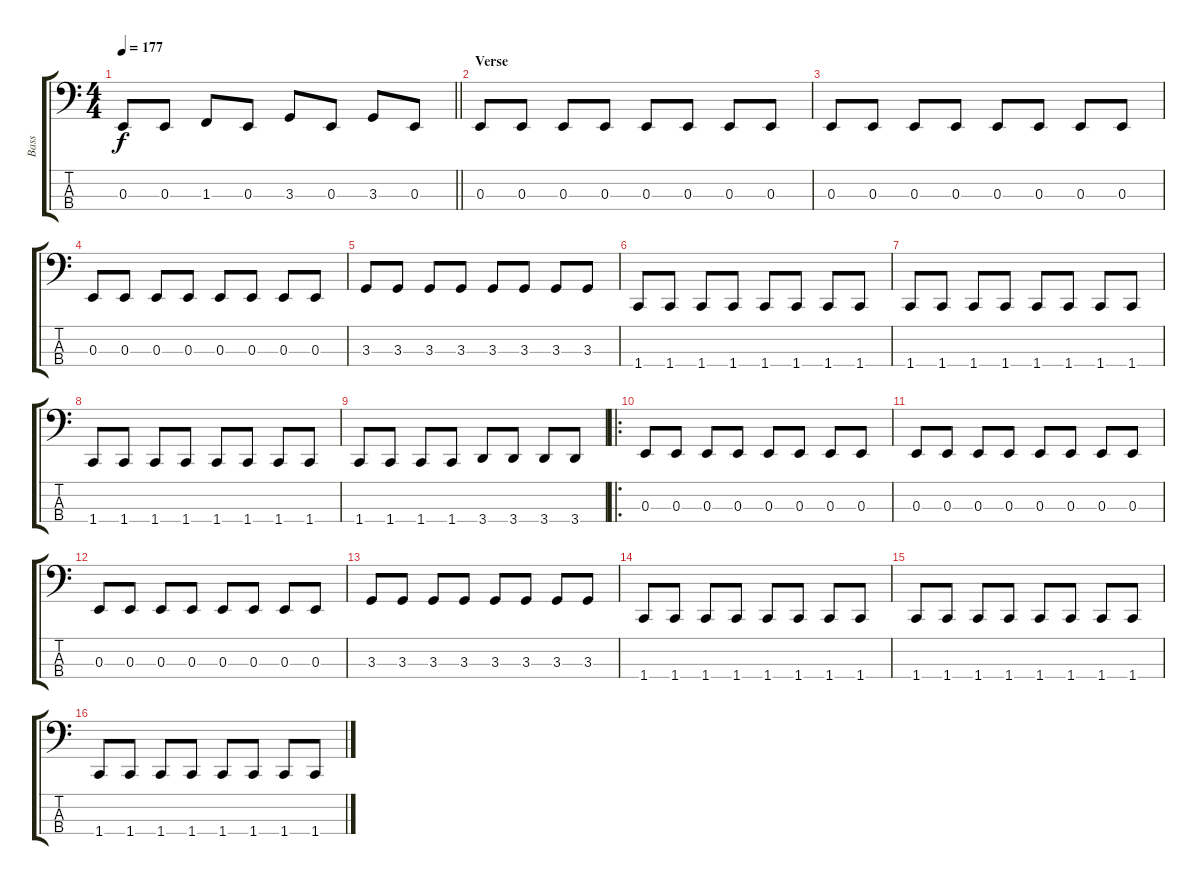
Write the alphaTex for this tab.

\track ("Bass" "Bass") {instrument electricbassfinger}
\staff {score tabs}
\tuning (D2 A1 E1 B0) {hide}
\ts (4 4)
\tempo 177
\clef f4
\barLineRight lightlight
\ks c
0.3.8{dy f} 0.3.8 1.3.8 0.3.8 3.3.8 0.3.8 3.3.8 0.3.8 |
\section ("" "Verse")
0.3.8 0.3.8 0.3.8 0.3.8 0.3.8 0.3.8 0.3.8 0.3.8 |
0.3.8 0.3.8 0.3.8 0.3.8 0.3.8 0.3.8 0.3.8 0.3.8 |
0.3.8 0.3.8 0.3.8 0.3.8 0.3.8 0.3.8 0.3.8 0.3.8 |
3.3.8 3.3.8 3.3.8 3.3.8 3.3.8 3.3.8 3.3.8 3.3.8 |
1.4.8 1.4.8 1.4.8 1.4.8 1.4.8 1.4.8 1.4.8 1.4.8 |
1.4.8 1.4.8 1.4.8 1.4.8 1.4.8 1.4.8 1.4.8 1.4.8 |
1.4.8 1.4.8 1.4.8 1.4.8 1.4.8 1.4.8 1.4.8 1.4.8 |
1.4.8 1.4.8 1.4.8 1.4.8 3.4.8 3.4.8 3.4.8 3.4.8 |
\ro
0.3.8 0.3.8 0.3.8 0.3.8 0.3.8 0.3.8 0.3.8 0.3.8 |
0.3.8 0.3.8 0.3.8 0.3.8 0.3.8 0.3.8 0.3.8 0.3.8 |
0.3.8 0.3.8 0.3.8 0.3.8 0.3.8 0.3.8 0.3.8 0.3.8 |
3.3.8 3.3.8 3.3.8 3.3.8 3.3.8 3.3.8 3.3.8 3.3.8 |
1.4.8 1.4.8 1.4.8 1.4.8 1.4.8 1.4.8 1.4.8 1.4.8 |
1.4.8 1.4.8 1.4.8 1.4.8 1.4.8 1.4.8 1.4.8 1.4.8 |
1.4.8 1.4.8 1.4.8 1.4.8 1.4.8 1.4.8 1.4.8 1.4.8
